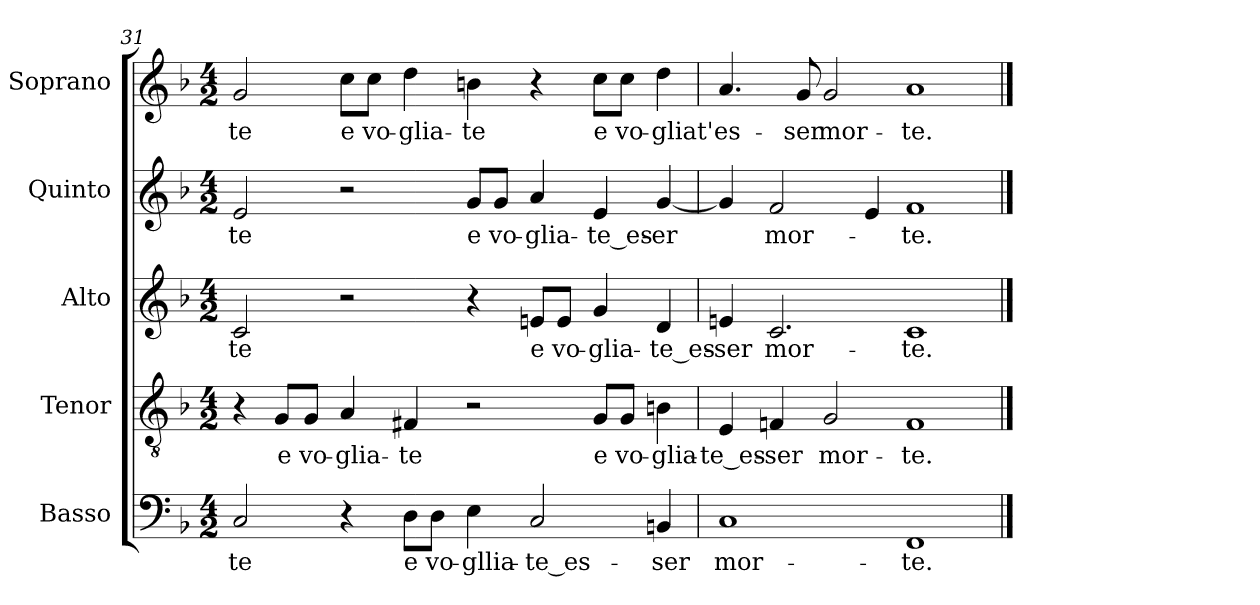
**kern	**text	**kern	**text	**kern	**text	**kern	**text	**kern	**text
*part5	*part5	*part4	*part4	*part3	*part3	*part2	*part2	*part1	*part1
*staff5	*staff5	*staff4	*staff4	*staff3	*staff3	*staff2	*staff2	*staff1	*staff1
*I"Basso	*	*I"Tenor	*	*I"Alto	*	*I"Quinto	*	*I"Soprano	*
*	*	*I'T.	*	*I'A.	*	*	*	*I'Sop.	*
!!LO:LB:g=z
*clefF4	*	*clefGv2	*	*clefG2	*	*clefG2	*	*clefG2	*
*	*	*ITrd7c12	*	*	*	*	*	*	*
*k[b-]	*	*k[b-]	*	*k[b-]	*	*k[b-]	*	*k[b-]	*
*F:	*	*F:	*	*F:	*	*F:	*	*F:	*
*M4/2	*	*M4/2	*	*M4/2	*	*M4/2	*	*M4/2	*
=31	=31	=31	=31	=31	=31	=31	=31	=31	=31
!	!LO:LY:b:color=#000000	!	!	!	!	!	!	!	!
!	!	!	!	!	!LO:LY:b:color=#000000	!	!	!	!
!	!	!	!	!	!	!	!LO:LY:b:color=#000000	!	!
!	!	!	!	!	!	!	!	!	!LO:LY:b:color=#000000
2Ci/	-te	4r	.	2ci/	-te	2ei/	-te	2gi/	-te
!	!	!	!LO:LY:b:color=#000000	!	!	!	!	!	!
.	.	8GGi/L	e	.	.	.	.	.	.
!	!	!	!LO:LY:b:color=#000000	!	!	!	!	!	!
.	.	8GGi/J	vo-	.	.	.	.	.	.
!	!	!	!LO:LY:b:color=#000000	!	!	!	!	!	!
!	!	!	!	!	!	!	!	!	!LO:LY:b:color=#000000
4r	.	4AAi/	-glia-	2r	.	2r	.	8cci\L	e
!	!	!	!	!	!	!	!	!	!LO:LY:b:color=#000000
.	.	.	.	.	.	.	.	8cci\J	vo-
!	!LO:LY:b:color=#000000	!	!	!	!	!	!	!	!
!	!	!	!LO:LY:b:color=#000000	!	!	!	!	!	!
!	!	!	!	!	!	!	!	!	!LO:LY:b:color=#000000
8Di\L	e	4FF#Xi/	-te	.	.	.	.	4ddi\	-glia-
!	!LO:LY:b:color=#000000	!	!	!	!	!	!	!	!
8Di\J	vo-	.	.	.	.	.	.	.	.
!	!LO:LY:b:color=#000000	!	!	!	!	!	!	!	!
!	!	!	!	!	!	!	!LO:LY:b:color=#000000	!	!
!	!	!	!	!	!	!	!	!	!LO:LY:b:color=#000000
4Ei\	-gllia-	2r	.	4r	.	8gi/L	e	4bni\	-te
!	!	!	!	!	!	!	!LO:LY:b:color=#000000	!	!
.	.	.	.	.	.	8gi/J	vo-	.	.
!	!LO:LY:b:color=#000000	!	!	!	!	!	!	!	!
!	!	!	!	!	!LO:LY:b:color=#000000	!	!	!	!
!	!	!	!	!	!	!	!LO:LY:b:color=#000000	!	!
2Ci/	-te_es-	.	.	8eni/L	e	4ai/	-glia-	4r	.
!	!	!	!	!	!LO:LY:b:color=#000000	!	!	!	!
.	.	.	.	8ei/J	vo-	.	.	.	.
!	!	!	!LO:LY:b:color=#000000	!	!	!	!	!	!
!	!	!	!	!	!LO:LY:b:color=#000000	!	!	!	!
!	!	!	!	!	!	!	!LO:LY:b:color=#000000	!	!
!	!	!	!	!	!	!	!	!	!LO:LY:b:color=#000000
.	.	8GGi/L	e	4gi/	-glia-	4ei/	-te_es-	8cci\L	e
!	!	!	!LO:LY:b:color=#000000	!	!	!	!	!	!
!	!	!	!	!	!	!	!	!	!LO:LY:b:color=#000000
.	.	8GGi/J	vo-	.	.	.	.	8cci\J	vo-
!	!LO:LY:b:color=#000000	!	!	!	!	!	!	!	!
!	!	!	!LO:LY:b:color=#000000	!	!	!	!	!	!
!	!	!	!	!	!LO:LY:b:color=#000000	!	!	!	!
!	!	!	!	!	!	!	!LO:LY:b:color=#000000	!	!
!	!	!	!	!	!	!	!	!	!LO:LY:b:color=#000000
4BBni/	-ser	4BBni\	-glia-	4di/	-te_es-	[<4gi/	-er	4ddi\	-gliat'
=32	=32	=32	=32	=32	=32	=32	=32	=32	=32
!	!LO:LY:b:color=#000000	!	!	!	!	!	!	!	!
!	!	!	!LO:LY:b:color=#000000	!	!	!	!	!	!
!	!	!	!	!	!LO:LY:b:color=#000000	!	!	!	!
!	!	!	!	!	!	!	!	!	!LO:LY:b:color=#000000
1Ci	mor-	4EEi/	-te_es-	4eni/	-ser	4gi/]	.	4.ai/	es-
!	!	!	!LO:LY:b:color=#000000	!	!	!	!	!	!
!	!	!	!	!	!LO:LY:b:color=#000000	!	!	!	!
!	!	!	!	!	!	!	!LO:LY:b:color=#000000	!	!
.	.	4FFni/	-ser	2.ci/	mor-	2fi/	mor-	.	.
!	!	!	!	!	!	!	!	!	!LO:LY:b:color=#000000
.	.	.	.	.	.	.	.	8gi/	-ser
!	!	!	!LO:LY:b:color=#000000	!	!	!	!	!	!
!	!	!	!	!	!	!	!	!	!LO:LY:b:color=#000000
.	.	2GGi/	mor-	.	.	.	.	2gi/	mor-
.	.	.	.	.	.	4ei/	.	.	.
!	!LO:LY:b:color=#000000	!	!	!	!	!	!	!	!
!	!	!	!LO:LY:b:color=#000000	!	!	!	!	!	!
!	!	!	!	!	!LO:LY:b:color=#000000	!	!	!	!
!	!	!	!	!	!	!	!LO:LY:b:color=#000000	!	!
!	!	!	!	!	!	!	!	!	!LO:LY:b:color=#000000
1FFi	-te.	1FFi	-te.	1ci	-te.	1fi	-te.	1ai	-te.
==	==	==	==	==	==	==	==	==	==
*-	*-	*-	*-	*-	*-	*-	*-	*-	*-
